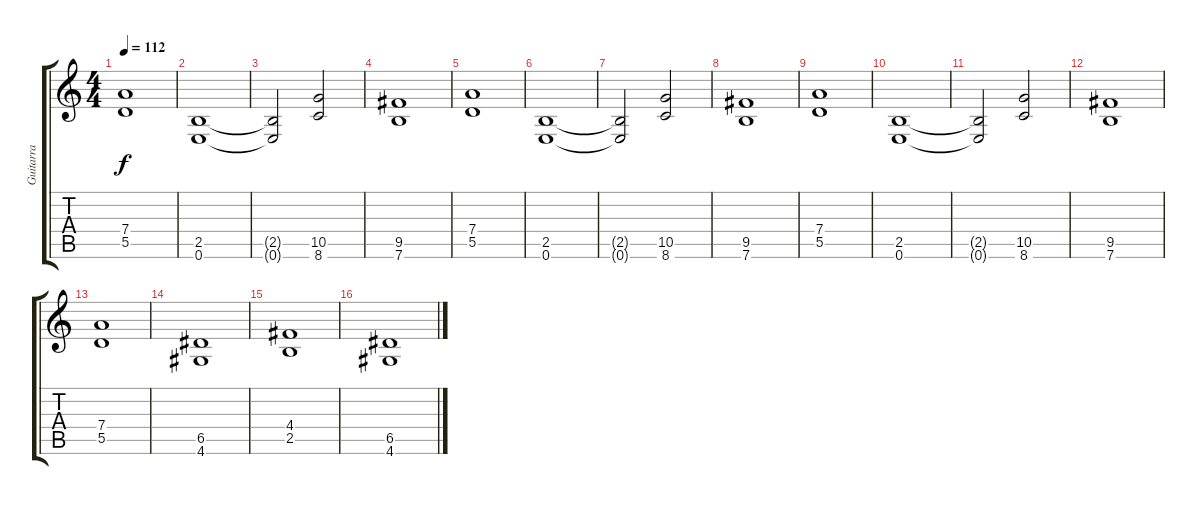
\track ("Guitarra" "Guitarra") {instrument distortionguitar}
\staff {score tabs}
\tuning (E4 B3 G3 D3 A2 E2) {hide}
\ts (4 4)
\tempo 112
\clef g2
\ks c
(7.4 5.5).1{dy f} |
(2.5 0.6).1 |
(2.5{t} 0.6{t}).2 (10.5 8.6).2 |
(9.5 7.6).1 |
(7.4 5.5).1 |
(2.5 0.6).1 |
(2.5{t} 0.6{t}).2 (10.5 8.6).2 |
(9.5 7.6).1 |
(7.4 5.5).1 |
(2.5 0.6).1 |
(2.5{t} 0.6{t}).2 (10.5 8.6).2 |
(9.5 7.6).1 |
(7.4 5.5).1 |
(6.5 4.6).1 |
(4.4 2.5).1 |
(6.5 4.6).1
